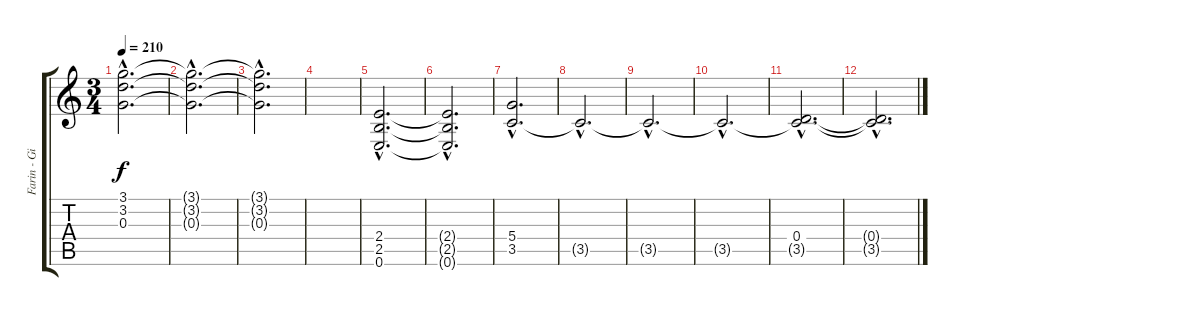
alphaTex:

\track ("Farin - Gitarre" "Farin - Gi") {instrument distortionguitar}
\staff {score tabs}
\tuning (E4 B3 G3 D3 A2 E2) {hide}
\ts (3 4)
\tempo 210
\clef g2
\ks c
(3.1{hac} 3.2{hac} 0.3{hac}).2{d dy f} |
(3.1{hac t} 3.2{hac t} 0.3{hac t}).2{d} |
(3.1{hac t} 3.2{hac t} 0.3{hac t}).2{d} |
|
(2.4{hac} 2.5{hac} 0.6{hac}).2{d} |
(2.4{hac t} 2.5{hac t} 0.6{hac t}).2{d} |
(5.4{hac} 3.5{hac}).2{d} |
3.5{hac t}.2{d volume 13} |
3.5{hac t}.2{d volume 10} |
3.5{hac t}.2{d volume 7} |
(0.4{hac} 3.5{hac t}).2{d volume 4} |
(0.4{hac t} 3.5{hac t}).2{d volume 0}
